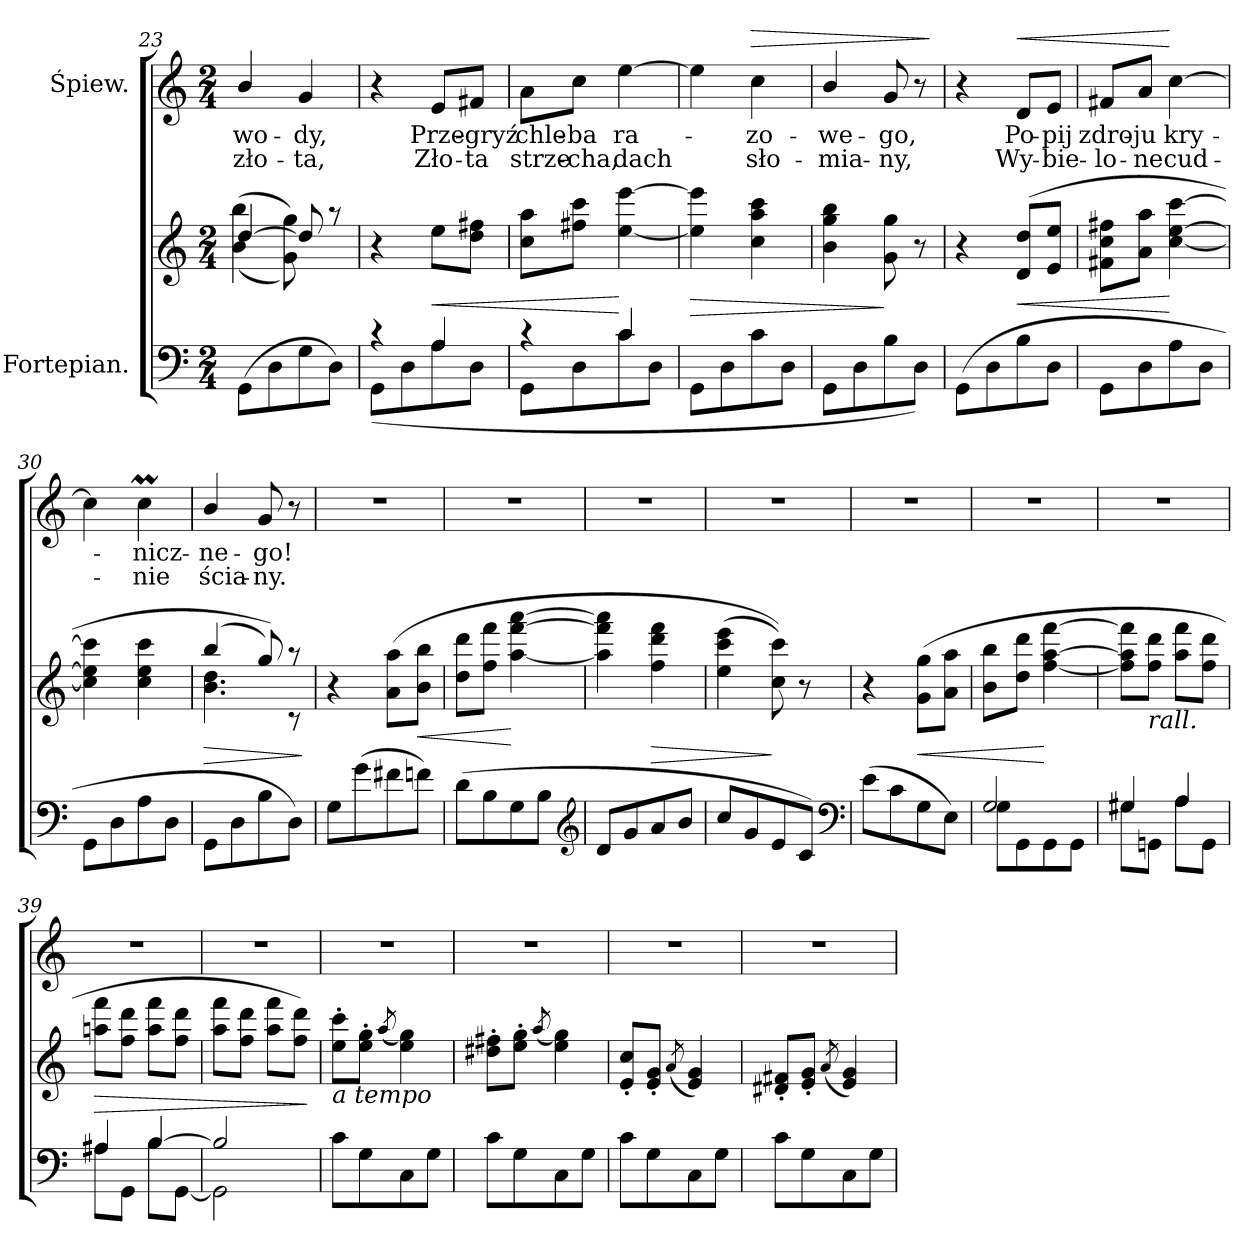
**kern	**kern	**dynam	**kern	**text	**text	**dynam
*part2	*part2	*part2	*part1	*part1	*part1	*part1
*staff3	*staff2	*staff2/3	*staff1	*staff1	*staff1	*staff1
*I"Fortepian.	*	*	*I"Śpiew.	*	*	*
*clefF4	*clefG2	*	*clefG2	*	*	*
*k[]	*k[]	*	*k[]	*	*	*
*C:	*C:	*	*C:	*	*	*
*M2/4	*M2/4	*	*M2/4	*	*	*
=23	=23	=23	=23	=23	=23	=23
*	*^	*	*	*	*	*
(8GG\L	[4dd/	(<(>4b\ 4bb\	.	4b/	wo-	zło-	.
8D\	.	.	.	.	.	.	.
8G\	8dd/]	8g\ 8gg\))	.	4g/	-dy,	-ta,	.
8D\J)	8raa	8rcyy	.	.	.	.	.
*	*v	*v	*	*	*	*	*
=24	=24	=24	=24	=24	=24	=24
*^	*	*	*	*	*	*
4rc	(>8GG\L	4r	.	4r	.	.	.
.	8D\	.	.	.	.	.	.
4A/	8A\	8ee\L	<	8e/L	Prze-	Zło-	.
.	8D\J	8dd\ 8ff#X\J	.	8f#X/J	-gryź	-ta	.
=25	=25	=25	=25	=25	=25	=25	=25
4rc	8GG\L	8cc\ 8aa\L	.	8a\L	chle-	strze-	.
.	8D\	8ff#X\ 8ccc\J	.	8cc\J	-ba	-cha,	.
4c/	8c\	[4ee\ [4eee\	[	[4ee\	ra-	dach	.
.	8D\J	.	.	.	.	.	.
*v	*v	*	*	*	*	*	*
=26	=26	=26	=26	=26	=26	=26
8GG\L	4ee]\ 4eee]\	>	4ee\]	.	.	.
8D\	.	.	.	.	.	.
!	!	!	!	!	!	!LO:HP:a
8c\	4cc\ 4aa\ 4ccc\	.	4cc\	-zo-	sło-	>
8D\J	.	.	.	.	.	.
=27	=27	=27	=27	=27	=27	=27
8GG\L	4b\ 4gg\ 4bb\	.	4b/	-we-	-mia-	.
8D\	.	.	.	.	.	.
8B\	8g\ 8gg\	]	8g/	-go,	-ny,	.
8D\J)	8r	.	8r	.	.	.
.	.	.	.	.	.	]
=28	=28	=28	=28	=28	=28	=28
(8GG\L	4r	.	4r	.	.	.
8D\	.	.	.	.	.	.
!	!	!	!	!	!	!LO:HP:a
8B\	(8d/ 8dd/L	<	8d/L	Po-	Wy-	<
8D\J	8e/ 8ee/J	.	8e/J	-pij	-bie-	.
=29	=29	=29	=29	=29	=29	=29
8GG\L	8f#X\ 8cc\ 8ff#X\L	.	8f#X/L	zdro-	-lo-	.
8D\	8a\ 8aa\J	.	8a/J	-ju	-ne	.
8A\	[4cc\ [4ee\ [4ccc\	[	[4cc\	kry-	cud-	[
8D\J	.	.	.	.	.	.
=30	=30	=30	=30	=30	=30	=30
8GG\L	4cc]\ 4ee]\ 4ccc]\	.	4cc\]	.	.	.
8D\	.	.	.	.	.	.
8A\	4cc\ 4ee\ 4ccc\	.	4ccM\	-nicz-	-nie	.
8D\J	.	.	.	.	.	.
=31	=31	=31	=31	=31	=31	=31
*	*^	*	*	*	*	*
8GG\L	(4bb/	4.b\ 4.dd\	>	4b/	-ne-	ścia-	.
8D\	.	.	.	.	.	.	.
8B\	8gg/))	.	.	8g/	-go!	-ny.	.
8D\J)	8raa	8rc	.	8r	.	.	.
*	*v	*v	*	*	*	*	*
.	.	]	.	.	.	.
=32	=32	=32	=32	=32	=32	=32
8G\L	4r	.	2r	.	.	.
(8g\	.	.	.	.	.	.
8f#X\	(8a\ 8aa\L	.	.	.	.	.
8fn\J)	8b\ 8bb\J	<	.	.	.	.
=33	=33	=33	=33	=33	=33	=33
(8d\L	8dd\ 8ddd\L	.	2r	.	.	.
8B\	8ff\ 8fff\J	.	.	.	.	.
8G\	[4aa\ [4fff\ [4aaa\	[	.	.	.	.
8B\J	.	.	.	.	.	.
*clefG2	*	*	*	*	*	*
=34	=34	=34	=34	=34	=34	=34
8d/L	4aa]\ 4fff]\ 4aaa]\	.	2r	.	.	.
8g/	.	.	.	.	.	.
8a/	4ff\ 4ddd\ 4fff\	>	.	.	.	.
8b/J	.	.	.	.	.	.
=35	=35	=35	=35	=35	=35	=35
8cc/L	(4ee\ 4ccc\ 4eee\	.	2r	.	.	.
8g/	.	.	.	.	.	.
8e/	8cc\ 8ccc\))	]	.	.	.	.
8c/J)	8r	.	.	.	.	.
*clefF4	*	*	*	*	*	*
=36	=36	=36	=36	=36	=36	=36
(8e\L	4r	.	2r	.	.	.
8c\	.	.	.	.	.	.
8G\	(8g\ 8gg\L	<	.	.	.	.
8E\J)	8a\ 8aa\J	.	.	.	.	.
=37	=37	=37	=37	=37	=37	=37
*^	*	*	*	*	*	*
2G/	8G\L	8b\ 8bb\L	.	2r	.	.	.
.	8GG\	8dd\ 8ddd\J	.	.	.	.	.
.	8GG\	[4ff\ [4aa\ [4fff\	[	.	.	.	.
.	8GG\J	.	.	.	.	.	.
=38	=38	=38	=38	=38	=38	=38	=38
4G#X/	8G#X\L	8ff]\ 8aa]\ 8fff]\L	.	2r	.	.	.
!	!	!LO:TX:b:i:t=rall.	!	!	!	!	!
.	8GGn\J	8ff\ 8ddd\J	.	.	.	.	.
4A/	8A\L	8aa\ 8fff\L	.	.	.	.	.
.	8GG\J	8ff\ 8ddd\J	.	.	.	.	.
=39	=39	=39	=39	=39	=39	=39	=39
4A#X/	8A#X\L	8aan\ 8fff\L	>	2r	.	.	.
.	8GG\J	8ff\ 8ddd\J	.	.	.	.	.
[4B/	8B\L	8aa\ 8fff\L	.	.	.	.	.
.	[8GG\J	8ff\ 8ddd\J	.	.	.	.	.
=40	=40	=40	=40	=40	=40	=40	=40
2B/]	2GG\]	8aa\ 8fff\L	.	2r	.	.	.
.	.	8ff\ 8ddd\J	.	.	.	.	.
.	.	8aa\ 8fff\L	.	.	.	.	.
.	.	8ff\ 8ddd\J)	.	.	.	.	.
*v	*v	*	*	*	*	*	*
.	.	]	.	.	.	.
=41	=41	=41	=41	=41	=41	=41
!	!LO:TX:b:i:t=a tempo	!	!	!	!	!
8c\L	8ee'\ 8ccc'\L	.	2r	.	.	.
8G\	8ee'\ 8gg'\J	.	.	.	.	.
.	(8qaa/	.	.	.	.	.
8C\	4ee\ 4gg\)	.	.	.	.	.
8G\J	.	.	.	.	.	.
=42	=42	=42	=42	=42	=42	=42
8c\L	8dd#X'\ 8ff#X'\L	.	2r	.	.	.
8G\	8ee'\ 8gg'\J	.	.	.	.	.
.	(8qaa/	.	.	.	.	.
8C\	4ee\ 4gg\)	.	.	.	.	.
8G\J	.	.	.	.	.	.
=43	=43	=43	=43	=43	=43	=43
8c\L	8e'/ 8cc'/L	.	2r	.	.	.
8G\	8e'/ 8g'/J	.	.	.	.	.
.	(8qa/	.	.	.	.	.
8C\	4e/ 4g/)	.	.	.	.	.
8G\J	.	.	.	.	.	.
=44	=44	=44	=44	=44	=44	=44
8c\L	8d#X'/ 8f#X'/L	.	2r	.	.	.
8G\	8e'/ 8g'/J	.	.	.	.	.
.	(8qa/	.	.	.	.	.
8C\	4e/ 4g/)	.	.	.	.	.
8G\J	.	.	.	.	.	.
=	=	=	=	=	=	=
*-	*-	*-	*-	*-	*-	*-
